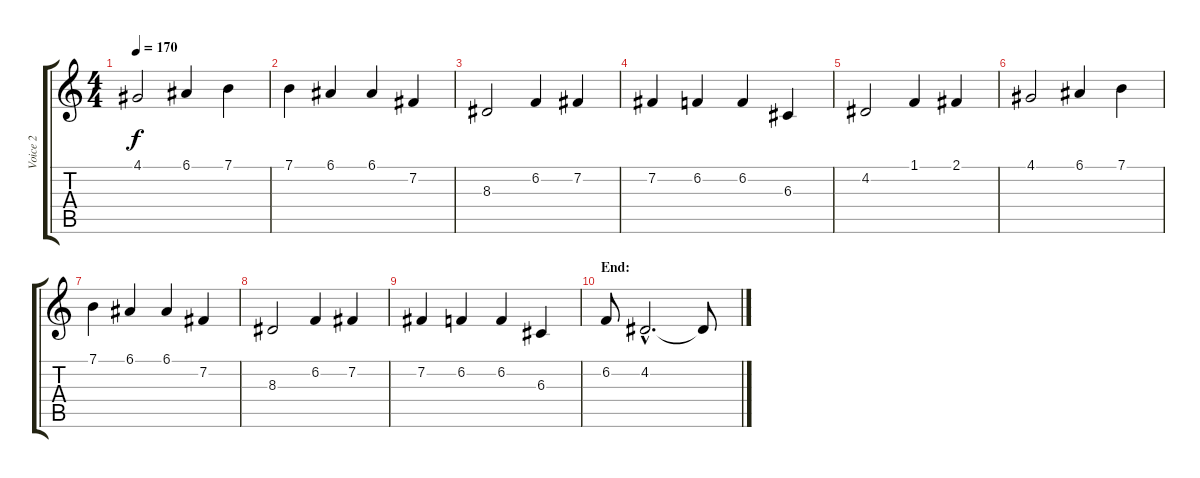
\track ("Voice 2" "Voice 2") {instrument lead6voice}
\staff {score tabs}
\tuning (E4 B3 G3 D3 A2 E2) {hide}
\ts (4 4)
\tempo 170
\clef g2
\ks c
4.1.2{dy f} 6.1.4 7.1.4 |
7.1.4 6.1.4 6.1.4 7.2.4 |
8.3.2 6.2.4 7.2.4 |
7.2.4 6.2.4 6.2.4 6.3.4 |
4.2.2 1.1.4 2.1.4 |
4.1.2 6.1.4 7.1.4 |
7.1.4 6.1.4 6.1.4 7.2.4 |
8.3.2 6.2.4 7.2.4 |
7.2.4 6.2.4 6.2.4 6.3.4 |
\section ("" "End:")
6.2.8 4.2{hac}.2{d} 4.2{t}.8
